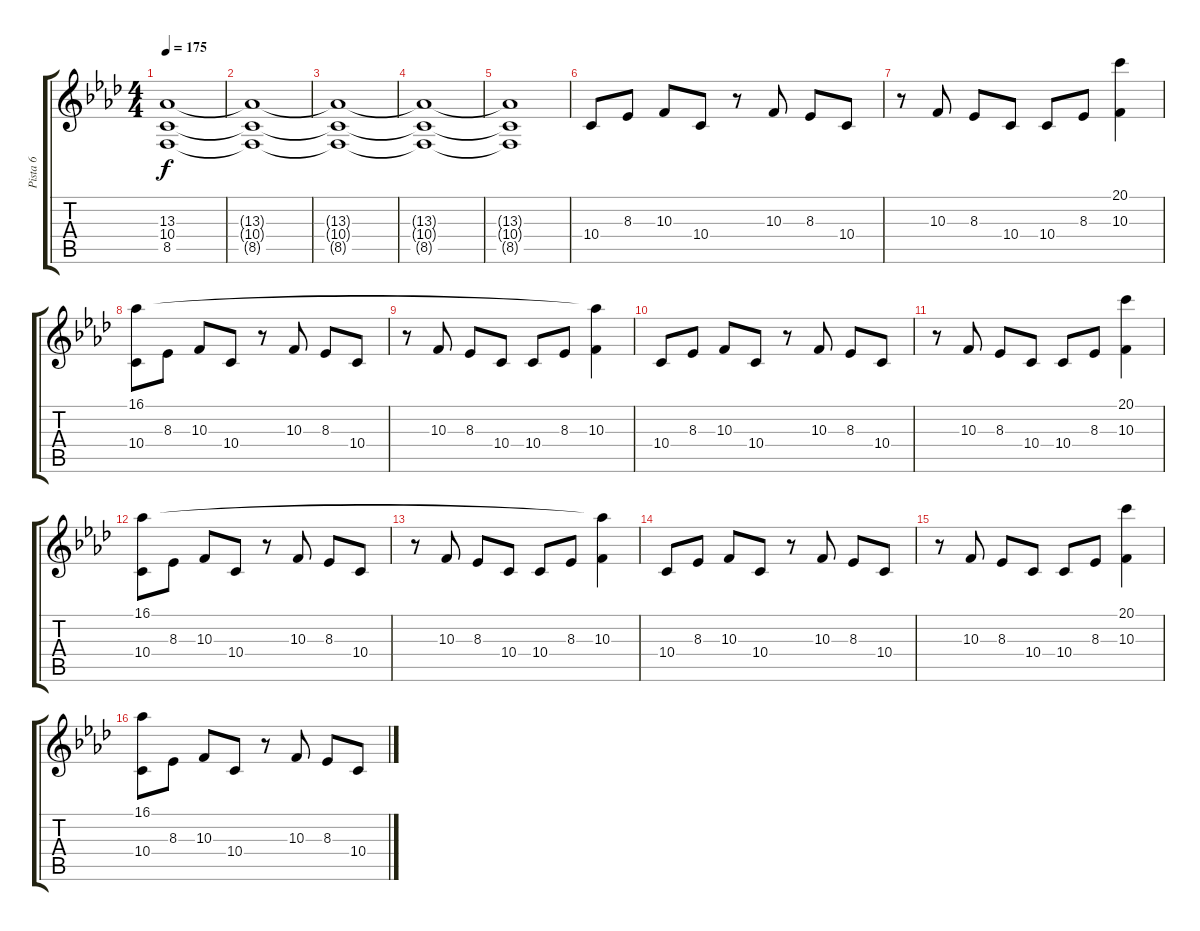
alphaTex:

\track ("Pista 6" "Pista 6") {instrument stringensemble1}
\staff {score tabs}
\tuning (E4 B3 G3 D3 A2 E2) {hide}
\ts (4 4)
\tempo 175
\clef g2
\ks fminor
(13.3{t} 10.4{t} 8.5{t}).1{dy f} |
(13.3{t} 10.4{t} 8.5{t}).1 |
(13.3{t} 10.4{t} 8.5{t}).1 |
(13.3{t} 10.4{t} 8.5{t}).1 |
(13.3{t} 10.4{t} 8.5{t}).1 |
10.4.8{volume 13} 8.3.8 10.3.8 10.4.8 r.8 10.3.8 8.3.8 10.4.8 |
r.8 10.3.8 8.3.8 10.4.8 10.4.8 8.3.8 (20.1 10.3).4 |
(16.1 10.4).8 8.3.8 10.3.8 10.4.8 r.8 10.3.8 8.3.8 10.4.8 |
r.8 10.3.8 8.3.8 10.4.8 10.4.8 8.3.8 (16.1{t} 10.3).4 |
10.4.8 8.3.8 10.3.8 10.4.8 r.8 10.3.8 8.3.8 10.4.8 |
r.8 10.3.8 8.3.8 10.4.8 10.4.8 8.3.8 (20.1 10.3).4 |
(16.1 10.4).8 8.3.8 10.3.8 10.4.8 r.8 10.3.8 8.3.8 10.4.8 |
r.8 10.3.8 8.3.8 10.4.8 10.4.8 8.3.8 (16.1{t} 10.3).4 |
10.4.8{volume 13} 8.3.8 10.3.8 10.4.8 r.8 10.3.8 8.3.8 10.4.8 |
r.8 10.3.8 8.3.8 10.4.8 10.4.8 8.3.8 (20.1 10.3).4 |
(16.1 10.4).8 8.3.8 10.3.8 10.4.8 r.8 10.3.8 8.3.8 10.4.8
